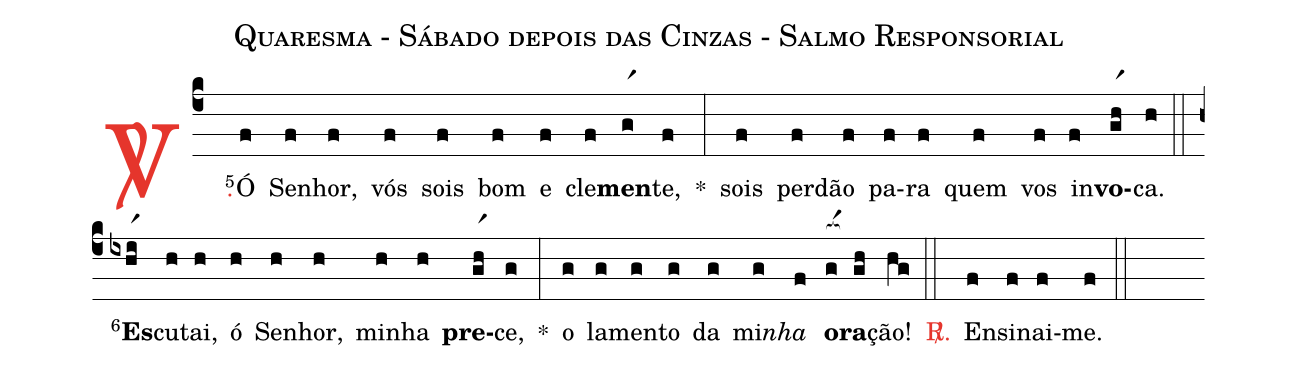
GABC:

name: Quaresma - Sábado depois das Cinzas - Salmo Responsorial;
%%
(c4)

<c><sp>V/</sp>.</c>() <v>\VSup{5}</v>Ó(f) Se(f)nhor,(f) vós(f) sois(f) bom(f) e(f) cle(f)<b>men</b>(gr1)te,(f) *(:)
sois(f) per(f)dão(f) pa(f)ra(f) quem(f) vos(f) in(f)<b>vo</b>(gr1h)ca.(h)

(::)

<v>\VSup{6}</v><b>Es</b>(ixhr1i)cu(h)tai,(h) ó(h) Se(h)nhor,(h) mi(h)nha(h) <b>pre</b>(gr1h)ce,(g) *(:)
o(g) la(g)men(g)to(g) da(g) mi(g)<i>nha</i>(f) <b>o</b>(g[ocba:1{])<b>ra</b>(gh[ocba:0}])ção!(hg)

(::)

<c><sp>R/</sp>.</c>() En(f)si(f)nai-(f)me.(f)

(::)
